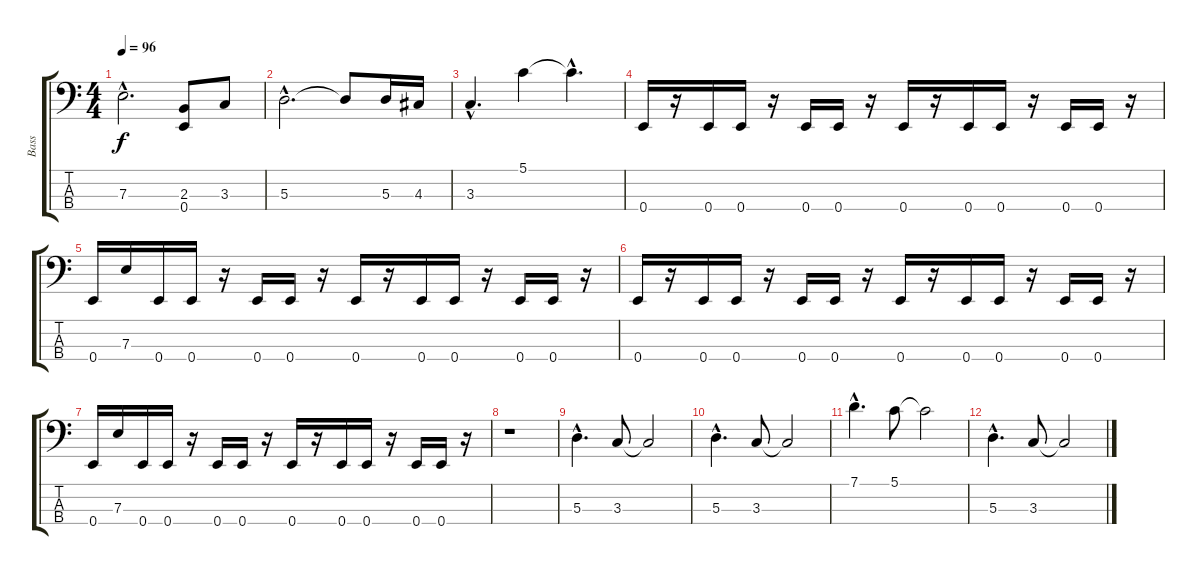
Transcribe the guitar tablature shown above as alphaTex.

\track ("Bass" "Bass") {instrument electricbassfinger}
\staff {score tabs}
\tuning (G2 D2 A1 E1) {hide}
\ts (4 4)
\tempo 96
\clef f4
\ks c
7.3{hac}.2{d dy f instrument electricbassfinger} (2.3 0.4).8 3.3.8 |
5.3{hac}.2{d} 5.3{t}.8 5.3.16 4.3.16 |
3.3{hac}.4{d} 5.1.4 5.1{hac t}.4{d} |
0.4.16 r.16 0.4.16 0.4.16 r.16 0.4.16 0.4.16 r.16 0.4.16 r.16 0.4.16 0.4.16 r.16 0.4.16 0.4.16 r.16 |
0.4.16 7.3.16 0.4.16 0.4.16 r.16 0.4.16 0.4.16 r.16 0.4.16 r.16 0.4.16 0.4.16 r.16 0.4.16 0.4.16 r.16 |
0.4.16 r.16 0.4.16 0.4.16 r.16 0.4.16 0.4.16 r.16 0.4.16 r.16 0.4.16 0.4.16 r.16 0.4.16 0.4.16 r.16 |
0.4.16 7.3.16 0.4.16 0.4.16 r.16 0.4.16 0.4.16 r.16 0.4.16 r.16 0.4.16 0.4.16 r.16 0.4.16 0.4.16 r.16 |
r.1{volume 0} |
5.3{hac}.4{d volume 13} 3.3.8 3.3{t}.2 |
5.3{hac}.4{d} 3.3.8 3.3{t}.2 |
7.1{hac}.4{d volume 0} 5.1.8 5.1{t}.2 |
5.3{hac}.4{d} 3.3.8 3.3{t}.2
